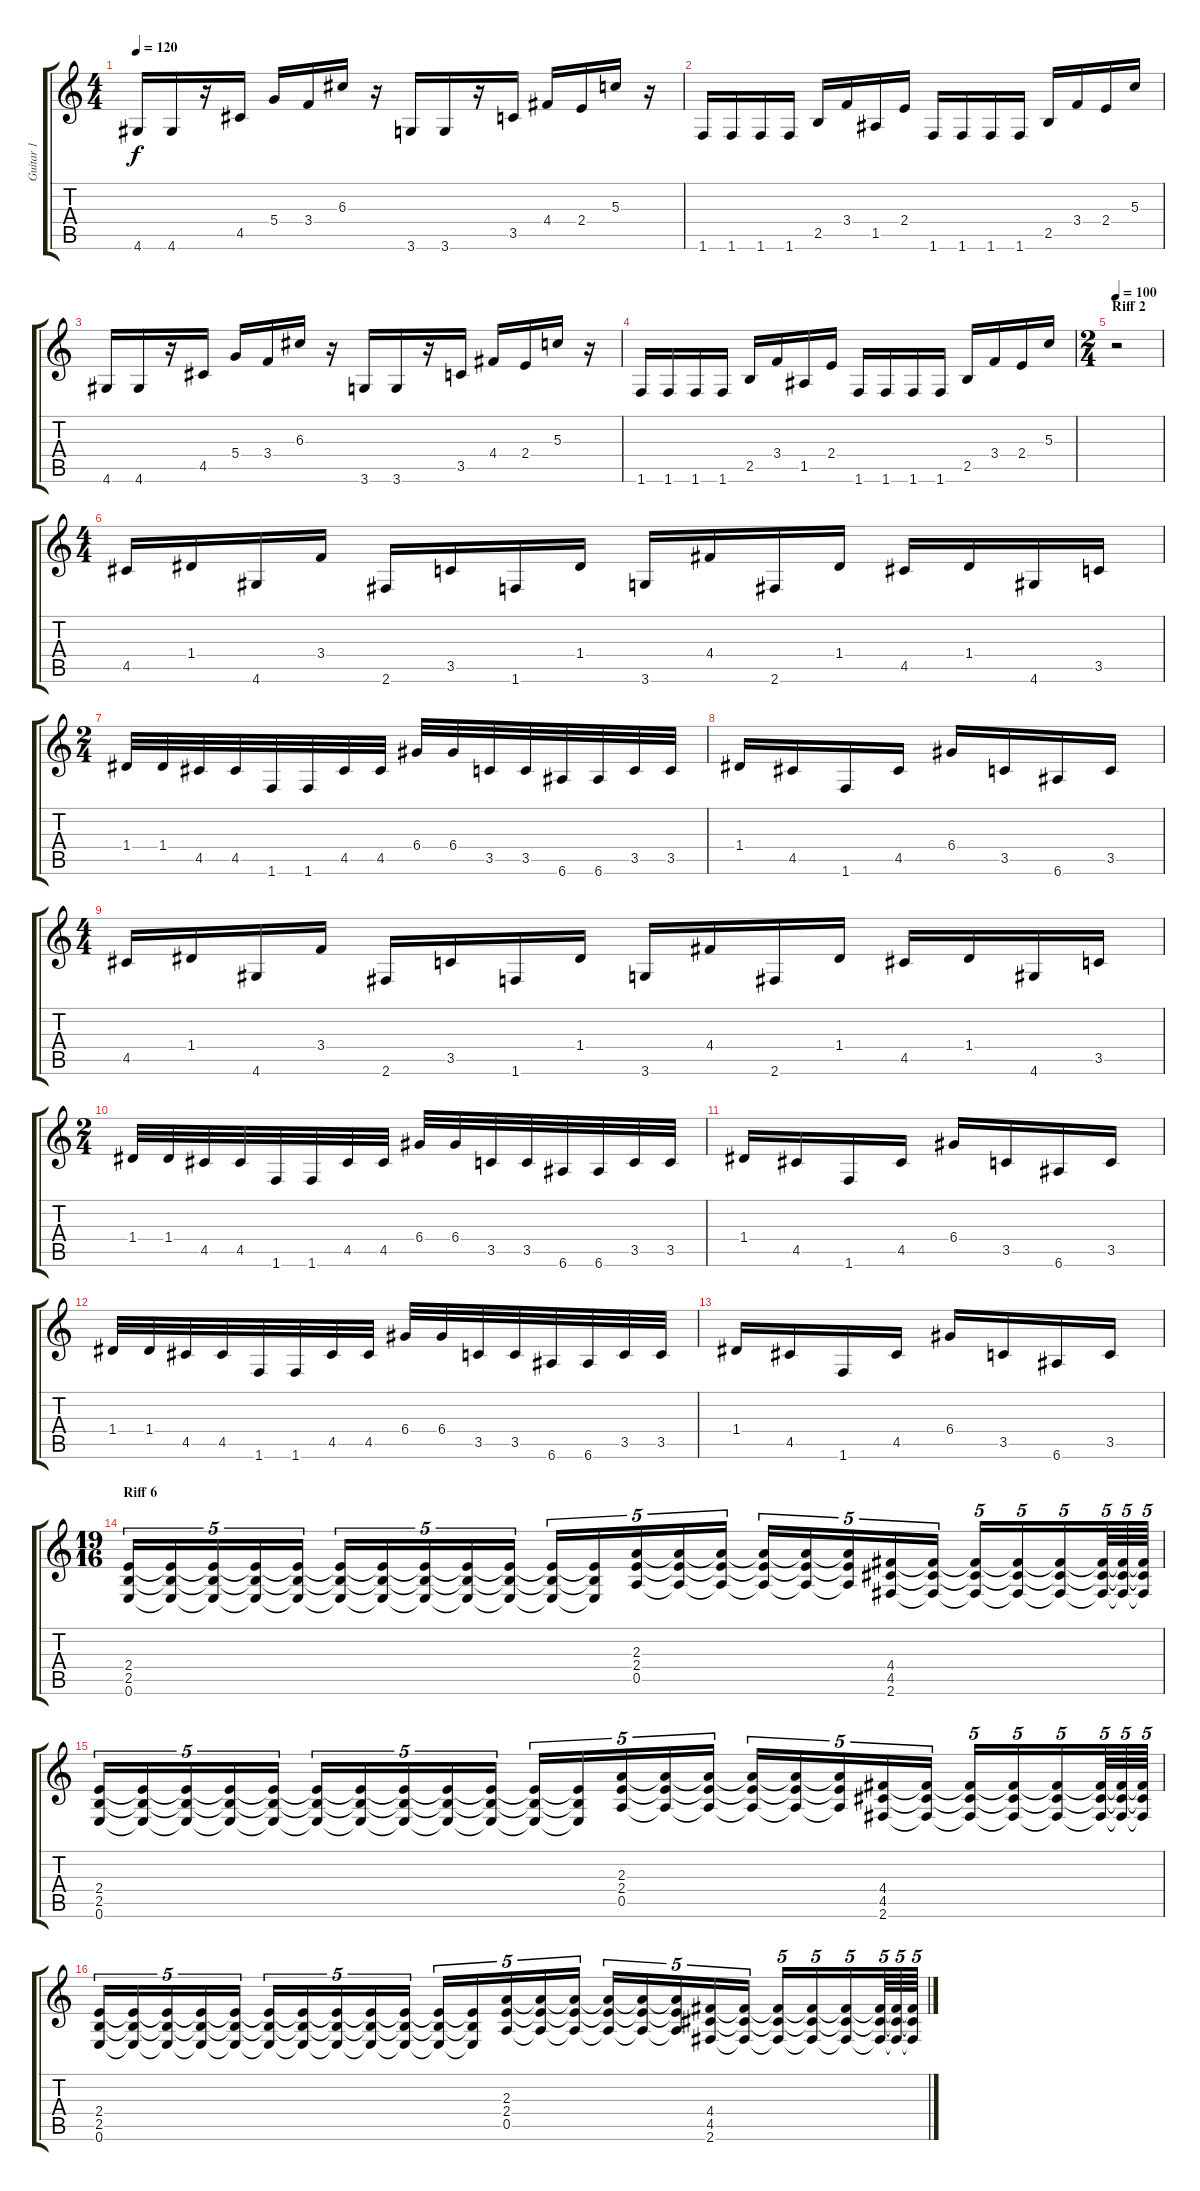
\track ("Guitar 1" "Guitar 1") {instrument distortionguitar}
\staff {score tabs}
\tuning (E4 B3 G3 D3 A2 E2) {hide}
\ts (4 4)
\tempo 120
\clef g2
\ks c
4.6.16{dy f} 4.6.16 r.16 4.5.16 5.4.16 3.4.16 6.3.16 r.16 3.6.16 3.6.16 r.16 3.5.16 4.4.16 2.4.16 5.3.16 r.16 |
1.6.16 1.6.16 1.6.16 1.6.16 2.5.16 3.4.16 1.5.16 2.4.16 1.6.16 1.6.16 1.6.16 1.6.16 2.5.16 3.4.16 2.4.16 5.3.16 |
4.6.16 4.6.16 r.16 4.5.16 5.4.16 3.4.16 6.3.16 r.16 3.6.16 3.6.16 r.16 3.5.16 4.4.16 2.4.16 5.3.16 r.16 |
1.6.16 1.6.16 1.6.16 1.6.16 2.5.16 3.4.16 1.5.16 2.4.16 1.6.16 1.6.16 1.6.16 1.6.16 2.5.16 3.4.16 2.4.16 5.3.16 |
\ts (2 4)
\section ("" "Riff 2")
\tempo 100
r.2 |
\ts (4 4)
4.5.16 1.4.16 4.6.16 3.4.16 2.6.16 3.5.16 1.6.16 1.4.16 3.6.16 4.4.16 2.6.16 1.4.16 4.5.16 1.4.16 4.6.16 3.5.16 |
\ts (2 4)
1.4.32 1.4.32 4.5.32 4.5.32 1.6.32 1.6.32 4.5.32 4.5.32 6.4.32 6.4.32 3.5.32 3.5.32 6.6.32 6.6.32 3.5.32 3.5.32 |
1.4.16 4.5.16 1.6.16 4.5.16 6.4.16 3.5.16 6.6.16 3.5.16 |
\ts (4 4)
4.5.16 1.4.16 4.6.16 3.4.16 2.6.16 3.5.16 1.6.16 1.4.16 3.6.16 4.4.16 2.6.16 1.4.16 4.5.16 1.4.16 4.6.16 3.5.16 |
\ts (2 4)
1.4.32 1.4.32 4.5.32 4.5.32 1.6.32 1.6.32 4.5.32 4.5.32 6.4.32 6.4.32 3.5.32 3.5.32 6.6.32 6.6.32 3.5.32 3.5.32 |
1.4.16 4.5.16 1.6.16 4.5.16 6.4.16 3.5.16 6.6.16 3.5.16 |
1.4.32 1.4.32 4.5.32 4.5.32 1.6.32 1.6.32 4.5.32 4.5.32 6.4.32 6.4.32 3.5.32 3.5.32 6.6.32 6.6.32 3.5.32 3.5.32 |
1.4.16 4.5.16 1.6.16 4.5.16 6.4.16 3.5.16 6.6.16 3.5.16 |
\ts (19 16)
\section ("" "Riff 6")
(2.4 2.5 0.6).16{tu (5 4)} (2.4{t} 2.5{t} 0.6{t}).16{tu (5 4)} (2.4{t} 2.5{t} 0.6{t}).16{tu (5 4)} (2.4{t} 2.5{t} 0.6{t}).16{tu (5 4)} (2.4{t} 2.5{t} 0.6{t}).16{tu (5 4)} (2.4{t} 2.5{t} 0.6{t}).16{tu (5 4)} (2.4{t} 2.5{t} 0.6{t}).16{tu (5 4)} (2.4{t} 2.5{t} 0.6{t}).16{tu (5 4)} (2.4{t} 2.5{t} 0.6{t}).16{tu (5 4)} (2.4{t} 2.5{t} 0.6{t}).16{tu (5 4)} (2.4{t} 2.5{t} 0.6{t}).16{tu (5 4)} (2.4{t} 2.5{t} 0.6{t}).16{tu (5 4)} (2.3 2.4 0.5).16{tu (5 4)} (2.3{t} 2.4{t} 0.5{t}).16{tu (5 4)} (2.3{t} 2.4{t} 0.5{t}).16{tu (5 4)} (2.3{t} 2.4{t} 0.5{t}).16{tu (5 4)} (2.3{t} 2.4{t} 0.5{t}).16{tu (5 4)} (2.3{t} 2.4{t} 0.5{t}).16{tu (5 4)} (4.4 4.5 2.6).16{tu (5 4)} (4.4{t} 4.5{t} 2.6{t}).16{tu (5 4)} (4.4{t} 4.5{t} 2.6{t}).16{tu (5 4)} (4.4{t} 4.5{t} 2.6{t}).16{tu (5 4)} (4.4{t} 4.5{t} 2.6{t}).16{tu (5 4)} (4.4{t} 4.5{t} 2.6{t}).64{tu (5 4)} (4.4{t} 4.5{t} 2.6{t}).64{tu (5 4)} (4.4{t} 4.5{t} 2.6{t}).64{tu (5 4)} |
(2.4 2.5 0.6).16{tu (5 4)} (2.4{t} 2.5{t} 0.6{t}).16{tu (5 4)} (2.4{t} 2.5{t} 0.6{t}).16{tu (5 4)} (2.4{t} 2.5{t} 0.6{t}).16{tu (5 4)} (2.4{t} 2.5{t} 0.6{t}).16{tu (5 4)} (2.4{t} 2.5{t} 0.6{t}).16{tu (5 4)} (2.4{t} 2.5{t} 0.6{t}).16{tu (5 4)} (2.4{t} 2.5{t} 0.6{t}).16{tu (5 4)} (2.4{t} 2.5{t} 0.6{t}).16{tu (5 4)} (2.4{t} 2.5{t} 0.6{t}).16{tu (5 4)} (2.4{t} 2.5{t} 0.6{t}).16{tu (5 4)} (2.4{t} 2.5{t} 0.6{t}).16{tu (5 4)} (2.3 2.4 0.5).16{tu (5 4)} (2.3{t} 2.4{t} 0.5{t}).16{tu (5 4)} (2.3{t} 2.4{t} 0.5{t}).16{tu (5 4)} (2.3{t} 2.4{t} 0.5{t}).16{tu (5 4)} (2.3{t} 2.4{t} 0.5{t}).16{tu (5 4)} (2.3{t} 2.4{t} 0.5{t}).16{tu (5 4)} (4.4 4.5 2.6).16{tu (5 4)} (4.4{t} 4.5{t} 2.6{t}).16{tu (5 4)} (4.4{t} 4.5{t} 2.6{t}).16{tu (5 4)} (4.4{t} 4.5{t} 2.6{t}).16{tu (5 4)} (4.4{t} 4.5{t} 2.6{t}).16{tu (5 4)} (4.4{t} 4.5{t} 2.6{t}).64{tu (5 4)} (4.4{t} 4.5{t} 2.6{t}).64{tu (5 4)} (4.4{t} 4.5{t} 2.6{t}).64{tu (5 4)} |
(2.4 2.5 0.6).16{tu (5 4)} (2.4{t} 2.5{t} 0.6{t}).16{tu (5 4)} (2.4{t} 2.5{t} 0.6{t}).16{tu (5 4)} (2.4{t} 2.5{t} 0.6{t}).16{tu (5 4)} (2.4{t} 2.5{t} 0.6{t}).16{tu (5 4)} (2.4{t} 2.5{t} 0.6{t}).16{tu (5 4)} (2.4{t} 2.5{t} 0.6{t}).16{tu (5 4)} (2.4{t} 2.5{t} 0.6{t}).16{tu (5 4)} (2.4{t} 2.5{t} 0.6{t}).16{tu (5 4)} (2.4{t} 2.5{t} 0.6{t}).16{tu (5 4)} (2.4{t} 2.5{t} 0.6{t}).16{tu (5 4)} (2.4{t} 2.5{t} 0.6{t}).16{tu (5 4)} (2.3 2.4 0.5).16{tu (5 4)} (2.3{t} 2.4{t} 0.5{t}).16{tu (5 4)} (2.3{t} 2.4{t} 0.5{t}).16{tu (5 4)} (2.3{t} 2.4{t} 0.5{t}).16{tu (5 4)} (2.3{t} 2.4{t} 0.5{t}).16{tu (5 4)} (2.3{t} 2.4{t} 0.5{t}).16{tu (5 4)} (4.4 4.5 2.6).16{tu (5 4)} (4.4{t} 4.5{t} 2.6{t}).16{tu (5 4)} (4.4{t} 4.5{t} 2.6{t}).16{tu (5 4)} (4.4{t} 4.5{t} 2.6{t}).16{tu (5 4)} (4.4{t} 4.5{t} 2.6{t}).16{tu (5 4)} (4.4{t} 4.5{t} 2.6{t}).64{tu (5 4)} (4.4{t} 4.5{t} 2.6{t}).64{tu (5 4)} (4.4{t} 4.5{t} 2.6{t}).64{tu (5 4)}
